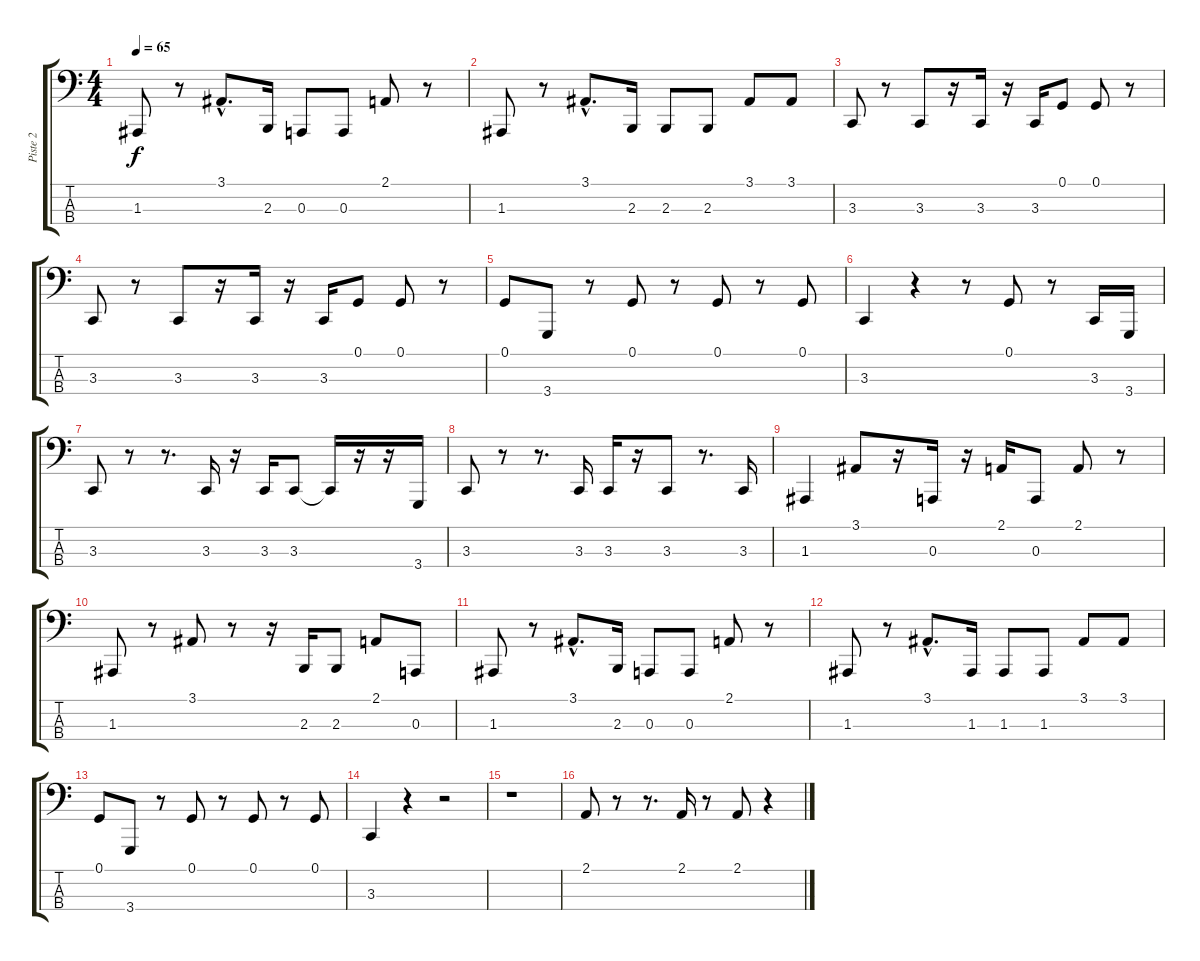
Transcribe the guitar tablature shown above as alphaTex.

\track ("Piste 2" "Piste 2") {instrument slapbass2}
\staff {score tabs}
\tuning (G1 D1 A0 E0) {hide}
\ts (4 4)
\tempo 65
\clef f4
\ks c
1.3.8{dy f} r.8 3.1{hac}.8{d} 2.3.16 0.3.8 0.3.8 2.1.8 r.8 |
1.3.8 r.8 3.1{hac}.8{d} 2.3.16 2.3.8 2.3.8 3.1.8 3.1.8 |
3.3.8 r.8 3.3.8 r.16 3.3.16 r.16 3.3.16 0.1.8 0.1.8 r.8 |
3.3.8 r.8 3.3.8 r.16 3.3.16 r.16 3.3.16 0.1.8 0.1.8 r.8 |
0.1.8 3.4.8 r.8 0.1.8 r.8 0.1.8 r.8 0.1.8 |
3.3.4 r.4 r.8 0.1.8 r.8 3.3.16 3.4.16 |
3.3.8 r.8 r.8{d} 3.3.16 r.16 3.3.16 3.3.8 3.3{t}.16 r.16 r.16 3.4.16 |
3.3.8 r.8 r.8{d} 3.3.16 3.3.16 r.16 3.3.8 r.8{d} 3.3.16 |
1.3.4 3.1.8 r.16 0.3.16 r.16 2.1.16 0.3.8 2.1.8 r.8 |
1.3.8 r.8 3.1.8 r.8 r.16 2.3.16 2.3.8 2.1.8 0.3.8 |
1.3.8 r.8 3.1{hac}.8{d} 2.3.16 0.3.8 0.3.8 2.1.8 r.8 |
1.3.8 r.8 3.1{hac}.8{d} 1.3.16 1.3.8 1.3.8 3.1.8 3.1.8 |
0.1.8 3.4.8 r.8 0.1.8 r.8 0.1.8 r.8 0.1.8 |
3.3.4 r.4 r.2 |
r.1 |
2.1.8 r.8 r.8{d} 2.1.16 r.8 2.1.8 r.4
